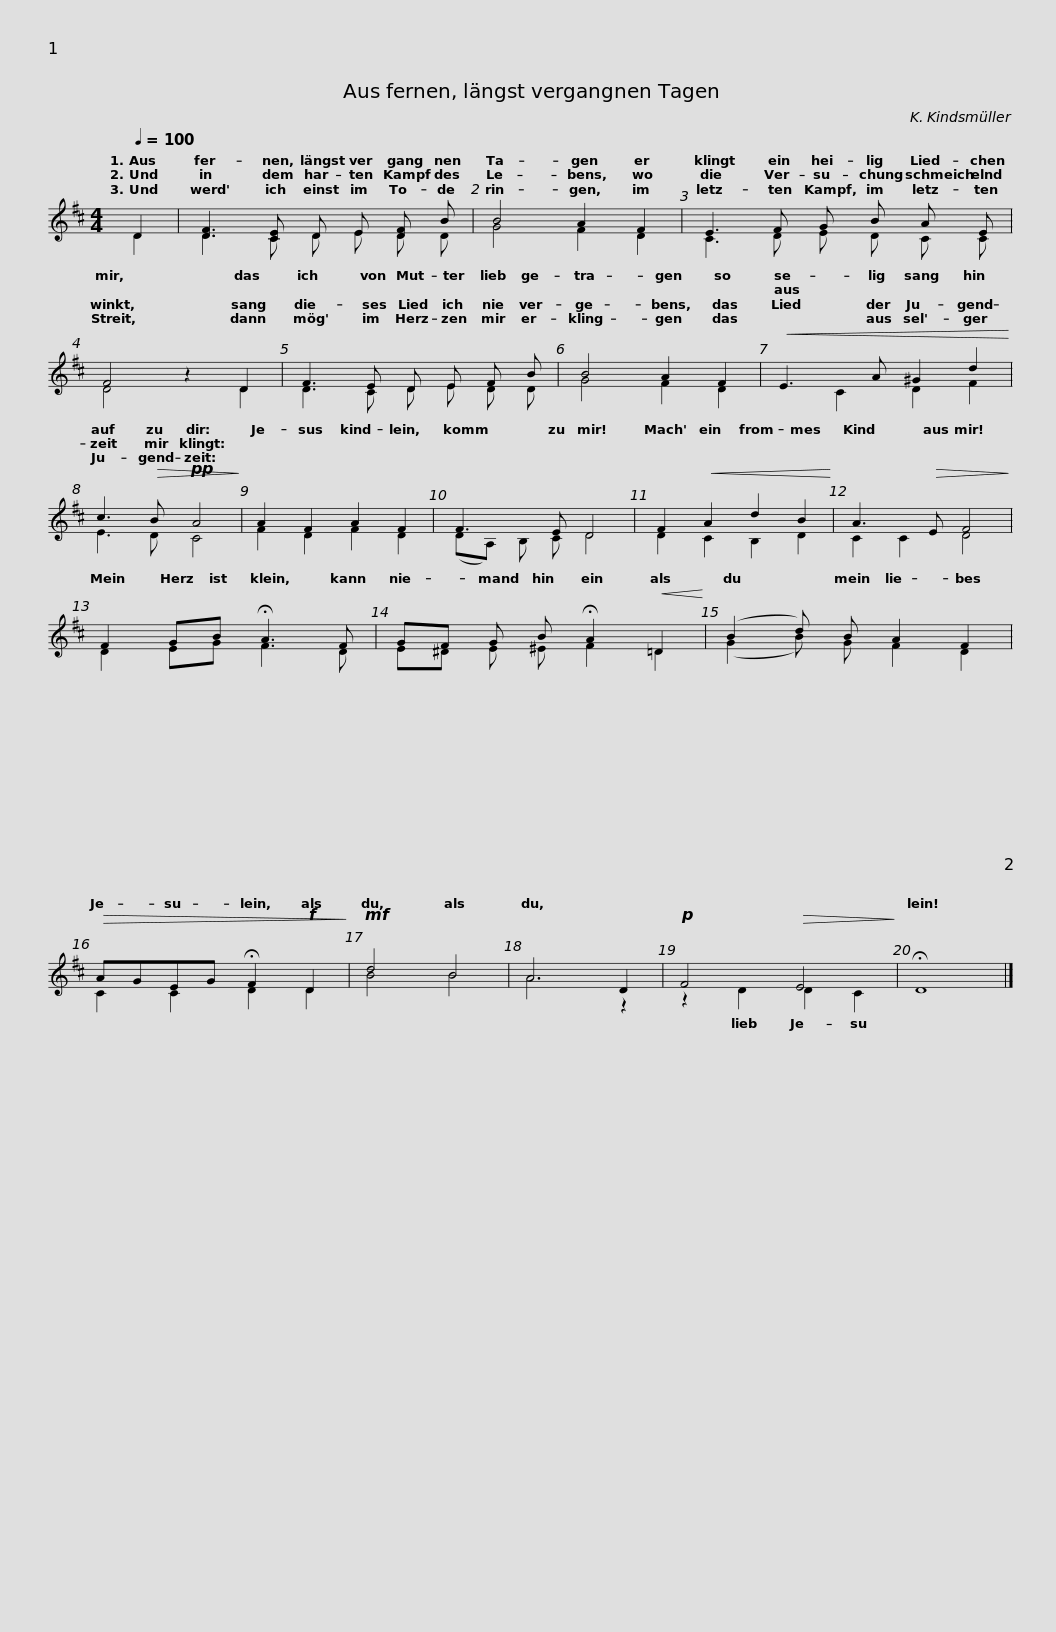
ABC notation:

X:1
%%score ( 1 2 )
L:1/8
Q:1/4=100
M:4/4
I:linebreak $
K:D
V:1 treble
V:2 treble
V:1
 D2 | [DF]3 [CE] D E [DF] B | B4 A2 F2 |$ E3 F G B A E | F4 z2 D2 | %5
 F3 E D E F B |$ B4 A2 F2 |!<(! E3 A ^G2 d2!<)! | c3!>(! B!pp! A4!>)! | A2 F2 A2 F2 | %10
 F3 E D4 |$ F2!<(! A2 d2 B2!<)! | A3!>(! E F4!>)! | F2 GB !fermata!A3 F | GF G B !fermata!A2!<(! =D2!<)! |$ %15
 (B2 d) B A2 F2 |!>(! AGEG !fermata!F2!f! D2!>)! |!mf! d4 B4 | A6 D2 |!p! F4!>(! E4!>)! | %20
 !fermata!D8 |] %21
V:2
 D2 | D3 C D E D D | G4 F2 D2 |$ C3 D E D C C | D4 z2 D2 | %5
 D3 C D E D D |$ G4 F2 D2 | x2 C2 D2 F2 | E3 D C4 | F2 D2 F2 D2 | %10
 (DA,) B, C D4 |$ D2 C2 B,2 D2 | C2 C2 D4 | D2 EG F3 D | E^D E ^E F2 =D2 |$ %15
 (G2 B) G F2 D2 | C2 C2 D2 D2 | B4 B4 | A6 z2 | z2 D2 D2 C2 | %20
 x8 |] %21
